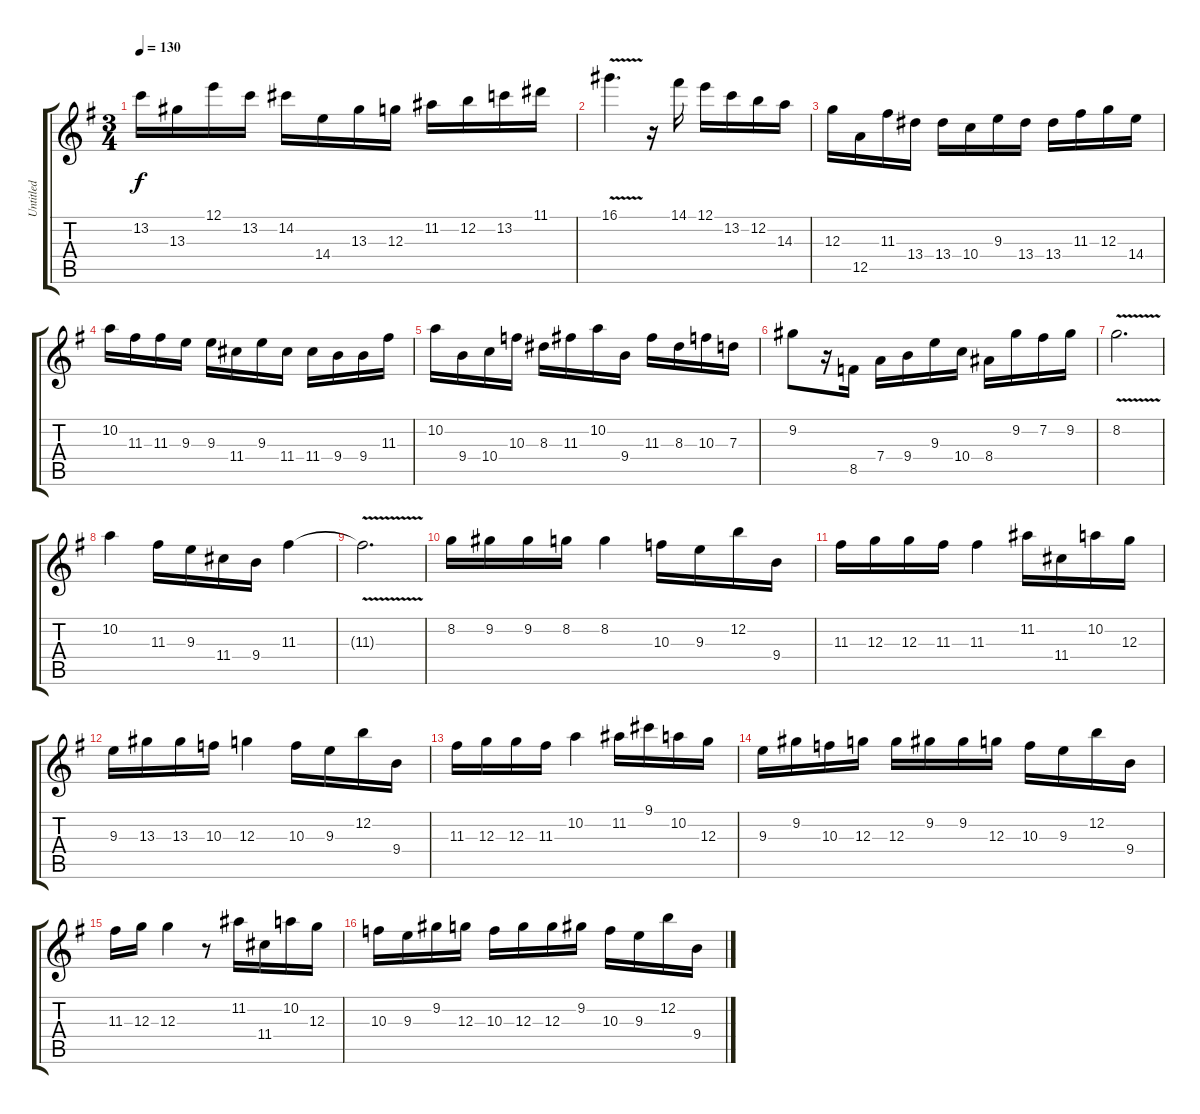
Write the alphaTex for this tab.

\track ("Untitled" "Untitled") {instrument overdrivenguitar}
\staff {score tabs}
\tuning (E4 B3 G3 D3 A2 E2) {hide}
\ts (3 4)
\tempo 130
\clef g2
\ks g
13.2.16{dy f} 13.3.16 12.1.16 13.2.16 14.2.16 14.4.16 13.3.16 12.3.16 11.2.16 12.2.16 13.2.16 11.1.16 |
16.1{v}.4{d} r.16 14.1.16 12.1.16 13.2.16 12.2.16 14.3.16 |
12.3.16 12.5.16 11.3.16 13.4.16 13.4.16 10.4.16 9.3.16 13.4.16 13.4.16 11.3.16 12.3.16 14.4.16 |
10.2.16 11.3.16 11.3.16 9.3.16 9.3.16 11.4.16 9.3.16 11.4.16 11.4.16 9.4.16 9.4.16 11.3.16 |
10.2.16 9.4.16 10.4.16 10.3.16 8.3.16 11.3.16 10.2.16 9.4.16 11.3.16 8.3.16 10.3.16 7.3.16 |
9.2.8 r.16 8.5.16 7.4.16 9.4.16 9.3.16 10.4.16 8.4.16 9.2.16 7.2.16 9.2.16 |
8.2{v}.2{d} |
10.2.4 11.3.16 9.3.16 11.4.16 9.4.16 11.3.4 |
11.3{v t}.2{d} |
8.2.16 9.2.16 9.2.16 8.2.16 8.2.4 10.3.16 9.3.16 12.2.16 9.4.16 |
11.3.16 12.3.16 12.3.16 11.3.16 11.3.4 11.2.16 11.4.16 10.2.16 12.3.16 |
9.3.16 13.3.16 13.3.16 10.3.16 12.3.4 10.3.16 9.3.16 12.2.16 9.4.16 |
11.3.16 12.3.16 12.3.16 11.3.16 10.2.4 11.2.16 9.1.16 10.2.16 12.3.16 |
9.3.16 9.2.16 10.3.16 12.3.16 12.3.16 9.2.16 9.2.16 12.3.16 10.3.16 9.3.16 12.2.16 9.4.16 |
11.3.16 12.3.16 12.3.4 r.8 11.2.16 11.4.16 10.2.16 12.3.16 |
10.3.16 9.3.16 9.2.16 12.3.16 10.3.16 12.3.16 12.3.16 9.2.16 10.3.16 9.3.16 12.2.16 9.4.16
